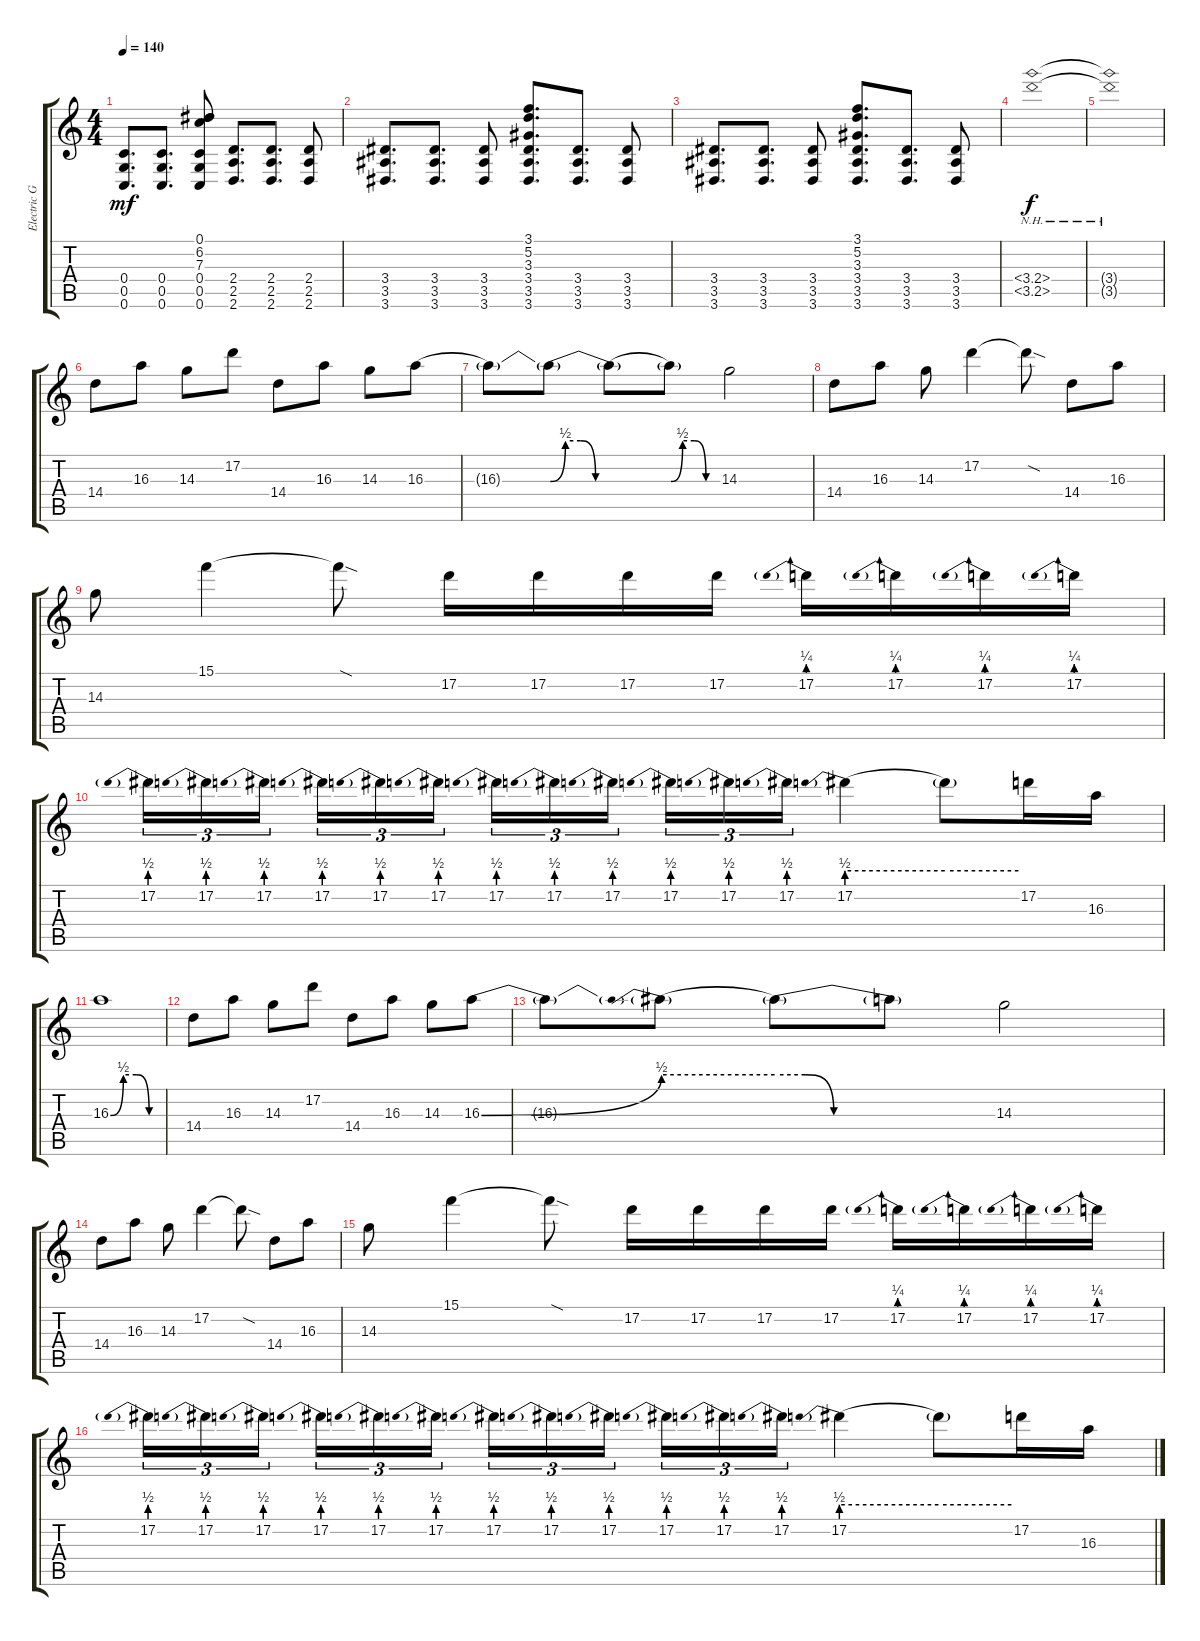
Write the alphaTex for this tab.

\track ("Electric Guitar" "Electric G") {instrument electricguitarclean}
\staff {score tabs}
\tuning (D4 A3 F3 C3 G2 C2) {hide}
\ts (4 4)
\tempo 140
\clef g2
\ks c
(0.4 0.5 0.6).8{d dy mf} (0.4 0.5 0.6).8{d} (0.1 6.2 7.3 0.4 0.5 0.6).8 (2.4 2.5 2.6).8{d} (2.4 2.5 2.6).8{d} (2.4 2.5 2.6).8 |
(3.4 3.5 3.6).8{d} (3.4 3.5 3.6).8{d} (3.4 3.5 3.6).8 (3.1 5.2 3.3 3.4 3.5 3.6).8{d} (3.4 3.5 3.6).8{d} (3.4 3.5 3.6).8 |
(3.4 3.5 3.6).8{d} (3.4 3.5 3.6).8{d} (3.4 3.5 3.6).8 (3.1 5.2 3.3 3.4 3.5 3.6).8{d} (3.4 3.5 3.6).8{d} (3.4 3.5 3.6).8 |
(3.4{nh} 3.5{nh}).1{dy f} |
(3.4{nh t} 3.5{nh t}).1 |
14.4.8 16.3.8 14.3.8 17.2.8 14.4.8 16.3.8 14.3.8 16.3{be (hold 0 0 60 0)}.8 |
16.3{t}.8 16.3{be (custom 0 0 15 2 30 2 45 0 60 0) t}.8 16.3{be (hold 0 0 60 0) t}.8 16.3{be (custom 0 0 15 2 30 2 45 0 60 0) t}.8 14.3.2 |
14.4.8 16.3.8 14.3.8 17.2.4 17.2{sod t}.8 14.4.8 16.3.8 |
14.3.8 15.1.4 15.1{sod t}.8 17.2.16 17.2.16 17.2.16 17.2.16 17.2{be (prebend 0 1 60 1)}.16 17.2{be (prebend 0 1 60 1)}.16 17.2{be (prebend 0 1 60 1)}.16 17.2{be (prebend 0 1 60 1)}.16 |
17.2{be (prebend 0 2 60 2)}.16{tu (3 2)} 17.2{be (prebend 0 2 60 2)}.16{tu (3 2)} 17.2{be (prebend 0 2 60 2)}.16{tu (3 2)} 17.2{be (prebend 0 2 60 2)}.16{tu (3 2)} 17.2{be (prebend 0 2 60 2)}.16{tu (3 2)} 17.2{be (prebend 0 2 60 2)}.16{tu (3 2)} 17.2{be (prebend 0 2 60 2)}.16{tu (3 2)} 17.2{be (prebend 0 2 60 2)}.16{tu (3 2)} 17.2{be (prebend 0 2 60 2)}.16{tu (3 2)} 17.2{be (prebend 0 2 60 2)}.16{tu (3 2)} 17.2{be (prebend 0 2 60 2)}.16{tu (3 2)} 17.2{be (prebend 0 2 60 2)}.16{tu (3 2)} 17.2{be (prebend 0 2 60 2)}.4 17.2{be (hold 0 2 60 2) t}.8 17.2.16 16.3.16 |
16.3{be (custom 0 0 15 2 30 2 45 0 60 0)}.1 |
14.4.8 16.3.8 14.3.8 17.2.8 14.4.8 16.3.8 14.3.8 16.3{be (bend 0 0 60 2)}.8 |
16.3{t}.8 16.3{be (prebend 0 2 60 2) t}.8 16.3{be (custom 0 2 15 2 30 0 60 0) t}.8 16.3{be (hold 0 0 60 0) t}.8 14.3.2 |
14.4.8 16.3.8 14.3.8 17.2.4 17.2{sod t}.8 14.4.8 16.3.8 |
14.3.8 15.1.4 15.1{sod t}.8 17.2.16 17.2.16 17.2.16 17.2.16 17.2{be (prebend 0 1 60 1)}.16 17.2{be (prebend 0 1 60 1)}.16 17.2{be (prebend 0 1 60 1)}.16 17.2{be (prebend 0 1 60 1)}.16 |
17.2{be (prebend 0 2 60 2)}.16{tu (3 2)} 17.2{be (prebend 0 2 60 2)}.16{tu (3 2)} 17.2{be (prebend 0 2 60 2)}.16{tu (3 2)} 17.2{be (prebend 0 2 60 2)}.16{tu (3 2)} 17.2{be (prebend 0 2 60 2)}.16{tu (3 2)} 17.2{be (prebend 0 2 60 2)}.16{tu (3 2)} 17.2{be (prebend 0 2 60 2)}.16{tu (3 2)} 17.2{be (prebend 0 2 60 2)}.16{tu (3 2)} 17.2{be (prebend 0 2 60 2)}.16{tu (3 2)} 17.2{be (prebend 0 2 60 2)}.16{tu (3 2)} 17.2{be (prebend 0 2 60 2)}.16{tu (3 2)} 17.2{be (prebend 0 2 60 2)}.16{tu (3 2)} 17.2{be (prebend 0 2 60 2)}.4 17.2{be (hold 0 2 60 2) t}.8 17.2.16 16.3.16
